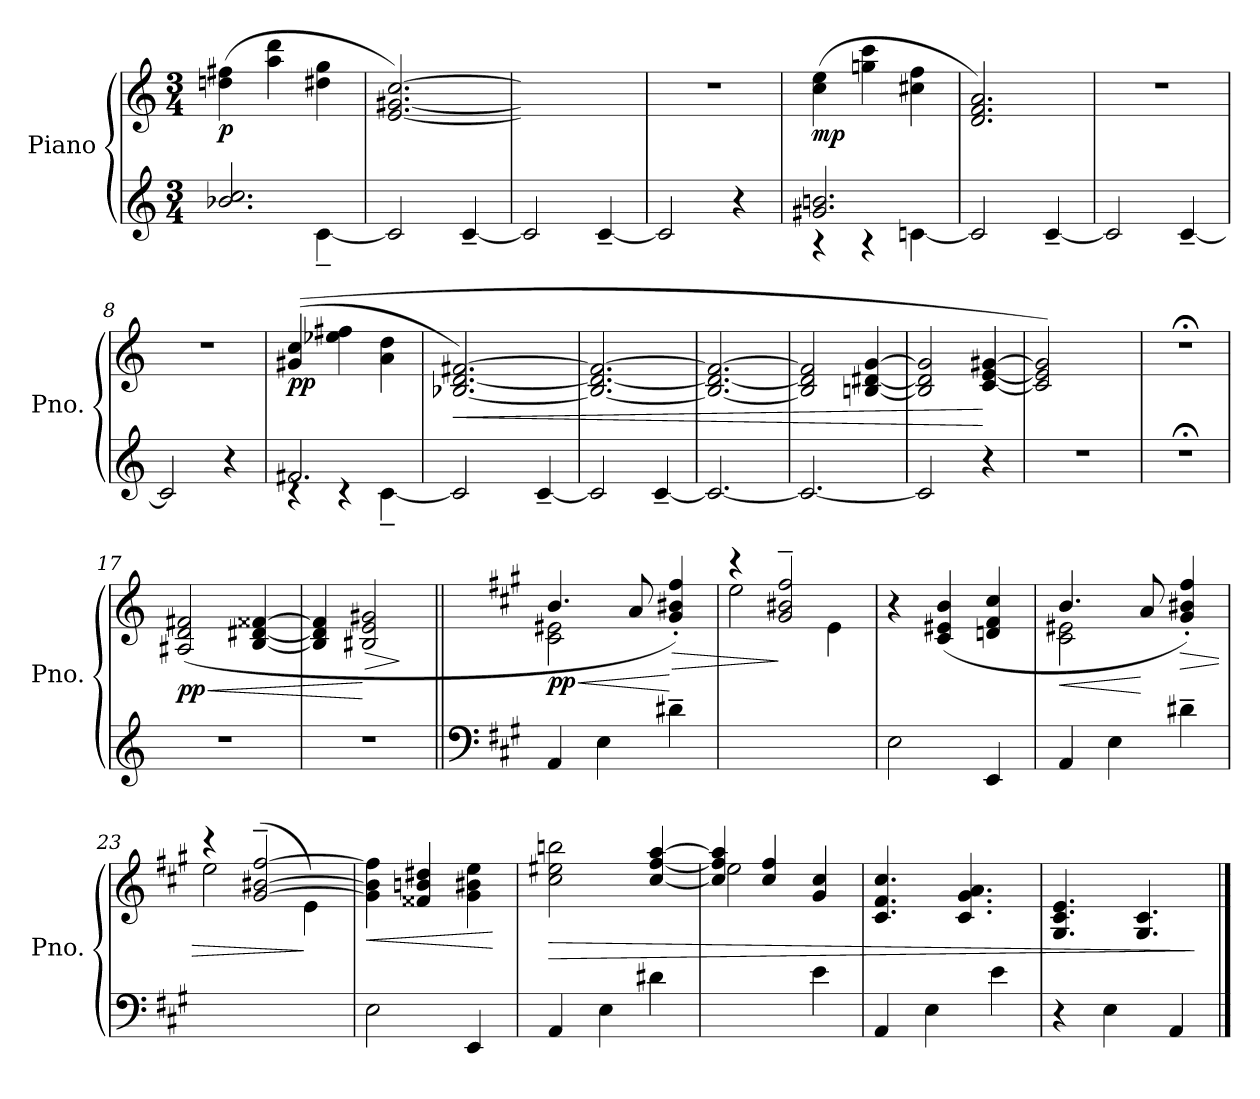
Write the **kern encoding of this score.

**kern	**kern	**dynam
*part1	*part1	*part1
*staff2	*staff1	*staff1/2
*I"Piano	*	*
*I'Pno.	*	*
*clefG2	*clefG2	*
*k[]	*k[]	*
*M3/4	*M3/4	*
*MM198	*MM198	*
=1	=1	=1
*^	*	*
!	!	!	!LO:DY:b
2.b-X/ 2.cc/	2ryy	(>4ddn\ 4ff#X\	p
.	.	4aa\ 4ddd\	.
.	[4c~\	4dd#X\ 4gg\	.
*v	*v	*	*
=2	=2	=2
2c/]	[2.e/ [2.g#X/ [2.cc/)	.
[4c~/	.	.
=3	=3	=3
2c/]	2.e/yy] 2.g#/yy] 2.cc/yy]	.
[4c~/	.	.
=4	=4	=4
2c/]	2.r	.
4r	.	.
=5	=5	=5
*^	*	*
!	!	!	!LO:DY:b
2.g#X/ 2.bn/	4r	(>4cc\ 4ee\	mp
.	4r	4ggn\ 4ccc\	.
.	[4cn\	4cc#X\ 4ff\	.
*v	*v	*	*
!!LO:LB:g=z
=6	=6	=6
2c/]	2.d/ 2.f/ 2.a/)	.
[4c~/	.	.
=7	=7	=7
2c/]	2.r	.
[4c~/	.	.
=8	=8	=8
2c/]	2.r	.
4r	.	.
=9	=9	=9
*^	*	*
!	!	!	!LO:DY:b
2.f#X/	4rc	(>(>4g#X/ 4cc/	pp
.	4rc	4ee-X\ 4ff#X\	.
.	[4c~\	4a\ 4dd\	.
=10	=10	=10	=10
!	!	!	!LO:HP:b
4ryy	2c/]	[2.B-X/ [2.d/ [2.f#X/)	<
4ryy	.	.	.
[4c~/	4ryy	.	.
*v	*v	*	*
=11	=11	=11
2c/]	2.B-/_ 2.d/_ 2.f#/_	.
[4c~/	.	.
!!LO:LB:g=z
=12	=12	=12
2.c/_	2.B-/_ 2.d/_ 2.f#/_	.
=13	=13	=13
2.c/_	2B-/] 2d/] 2f#/]	.
.	[4Bn/ [4d#X/ [4g/	.
=14	=14	=14
2c/]	2B/] 2d#/] 2g/]	.
4r	[4c/ [4e/ [4g#X/	[
=15	=15	=15
2.r	2c/] 2e/] 2g#/])	.
.	4ryy	.
=16	=16	=16
2.r;<	2.r;<	.
=17	=17	=17
!	!	!LO:HP:b
!	!	!LO:DY:n=1:b
2.r	(>2A#X/ 2d/ 2f#X/	< pp
.	[4B/ [4d#X/ [4f##X/	.
=18	=18	=18
2.r	4B/] 4d#/] 4f##/]	.
!	!	!LO:HP:n=1:b
.	2B#X/ 2e/ 2g#X/	[ >
.	.	]
!!LO:LB:g=z
=19||	=19||	=19||
*clefF4	*	*
*k[f#c#g#]	*k[f#c#g#]	*
!	!	!LO:HP:b
*	*^	*
!	!	!	!LO:DY:n=1:b
4AA/	4.b/	2c#\ 2e#X\	< pp
4E\	.	.	.
.	8a/	.	.
!	!	!	!LO:HP:n=1:b
4d#X~\	4g#/' 4b#X/' 4ff#/')	4ryy	[ >
=20	=20	=20	=20
*	*	*^	*
4ryy	4r	2ee\	2ryy	.
4ryy	2g#/~ 2b#X/~ 2ff#/~	.	.	]
4ryy	.	4ryy	4e\	.
*	*v	*v	*v	*
=21	=21	=21
2E\	4r	.
.	(>4c#/ 4e#X/ 4b/	.
4EE/	4dn/ 4f#/ 4cc#/	.
=22	=22	=22
!	!	!LO:HP:b
*	*^	*
(<4AA/	4.b/	2c#\ 2e#X\	<
4E\	.	.	.
.	8a/	.	[
!	!	!	!LO:HP:b
4d#X~\	4g#/' 4b#X/' 4ff#/')	4ryy	>
=23	=23	=23	=23
*	*	*^	*
4ryy	4r	2ee\	2ryy	.
4ryy	(>[2g#/~ [2b#X/~ [2ff#/~	.	.	.
4ryy	.	4ryy	4e\)	]
!!LO:LB:g=z
=24	=24	=24	=24	=24
!	!	!	!	!LO:HP:b
*	*v	*v	*v	*
2E\	4g#\] 4b#\] 4ff#\]	<
.	4f##X/ 4bn/ 4dd#X/	.
4EE/	4g#\ 4b#X\ 4ee\	.
.	.	[
=25	=25	=25
!	!	!LO:HP:b
4AA/	2cc#\ 2ee#X\ 2bbn\	>
4E\	.	.
4d#X\	[4cc#/ [4ff#/ [4aa/	.
=26	=26	=26
*	*^	*
2ryy	4cc#/] 4ff#/] 4aa/]	2ee\	.
.	4cc#/ 4ff#/	.	.
4e\	4g#/ 4cc#/	4ryy	.
*	*v	*v	*
=27	=27	=27
4AA/	4.c#/ 4.f#/ 4.cc#/	.
4E\	.	.
.	4.c#/ 4.g#/ 4.a/	.
4e\	.	.
=28	=28	=28
4r	4.G#/ 4.c#/ 4.e/	.
4E\	.	.
.	4.G#/ 4.c#/)	.
4AA/	.	.
.	.	]
==	==	==
*-	*-	*-
